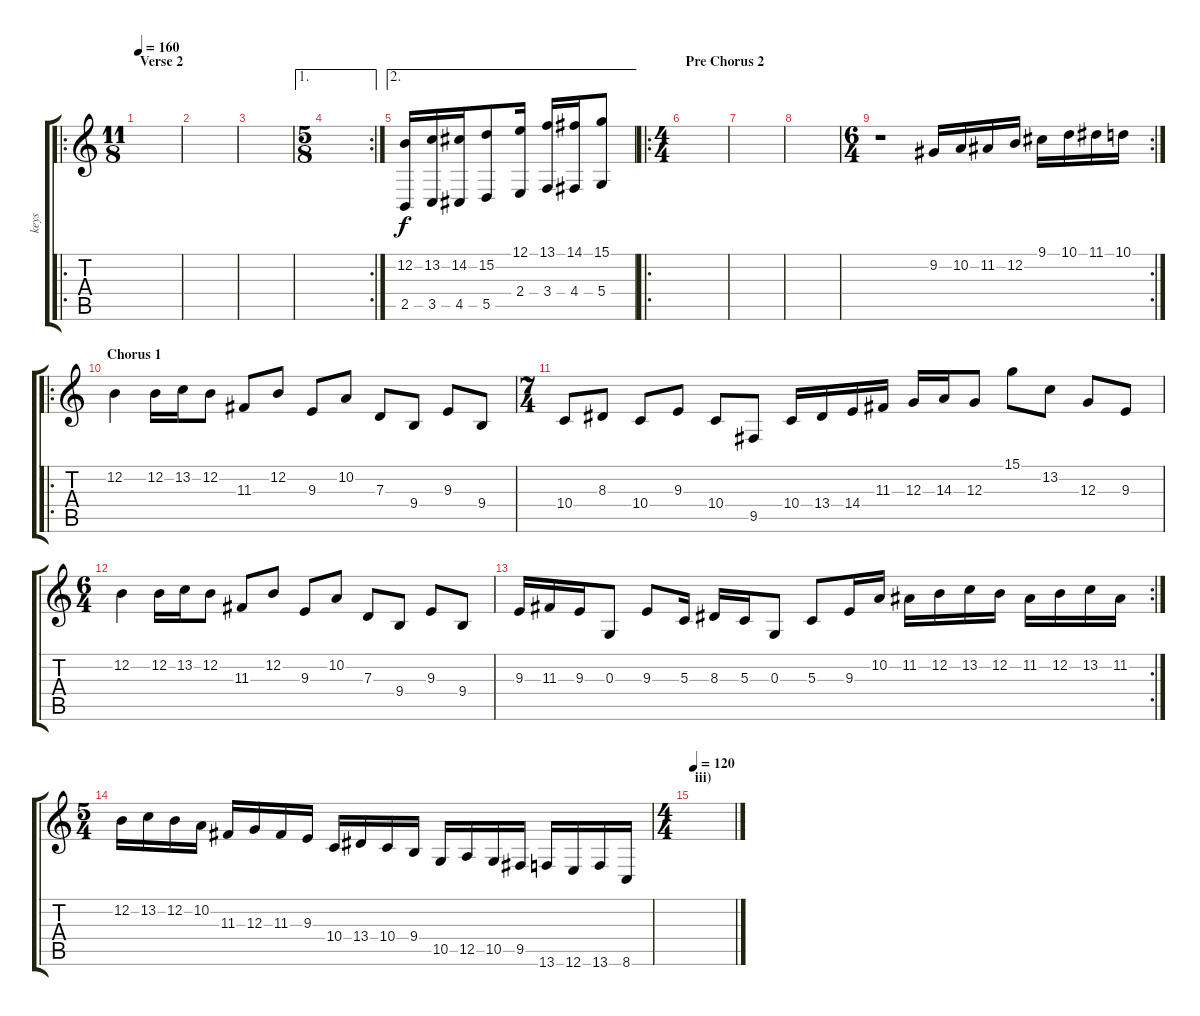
\track ("keys" "keys") {instrument tubularbells}
\staff {score tabs}
\tuning (E4 B3 G3 D3 A2 E2) {hide}
\ro
\ts (11 8)
\section ("" "Verse 2")
\tempo 160
\clef g2
\ks c
|
|
|
\ae 1
\rc 2
\ts (5 8)
|
\ae 2
(12.2 2.5).16 (13.2 3.5).16 (14.2 4.5).16 (15.2 5.5).8 (12.1 2.4).16 (13.1 3.4).16 (14.1 4.4).16 (15.1 5.4).8 |
\ro
\ts (4 4)
\section ("" "Pre Chorus 2")
|
|
|
\rc 2
\ts (6 4)
r.1 9.2.16 10.2.16 11.2.16 12.2.16 9.1.16 10.1.16 11.1.16 10.1.16 |
\ro
\section ("" "Chorus 1")
12.2.4{instrument lead8bassandlead} 12.2.16 13.2.16 12.2.8 11.3.8 12.2.8 9.3.8 10.2.8 7.3.8 9.4.8 9.3.8 9.4.8 |
\ts (7 4)
10.4.8 8.3.8 10.4.8 9.3.8 10.4.8 9.5.8 10.4.16 13.4.16 14.4.16 11.3.16 12.3.16 14.3.16 12.3.8 15.1.8 13.2.8 12.3.8 9.3.8 |
\ts (6 4)
12.2.4 12.2.16 13.2.16 12.2.8 11.3.8 12.2.8 9.3.8 10.2.8 7.3.8 9.4.8 9.3.8 9.4.8 |
\rc 2
9.3.16 11.3.16 9.3.16 0.3.8 9.3.8 5.3.16 8.3.16 5.3.16 0.3.8 5.3.8 9.3.16 10.2.16 11.2.16 12.2.16 13.2.16 12.2.16 11.2.16 12.2.16 13.2.16 11.2.16 |
\ts (5 4)
12.2.16 13.2.16 12.2.16 10.2.16 11.3.16 12.3.16 11.3.16 9.3.16 10.4.16 13.4.16 10.4.16 9.4.16 10.5.16 12.5.16 10.5.16 9.5.16 13.6.16 12.6.16 13.6.16 8.6.16 |
\ts (4 4)
\section ("" "iii) ")
\tempo 120
